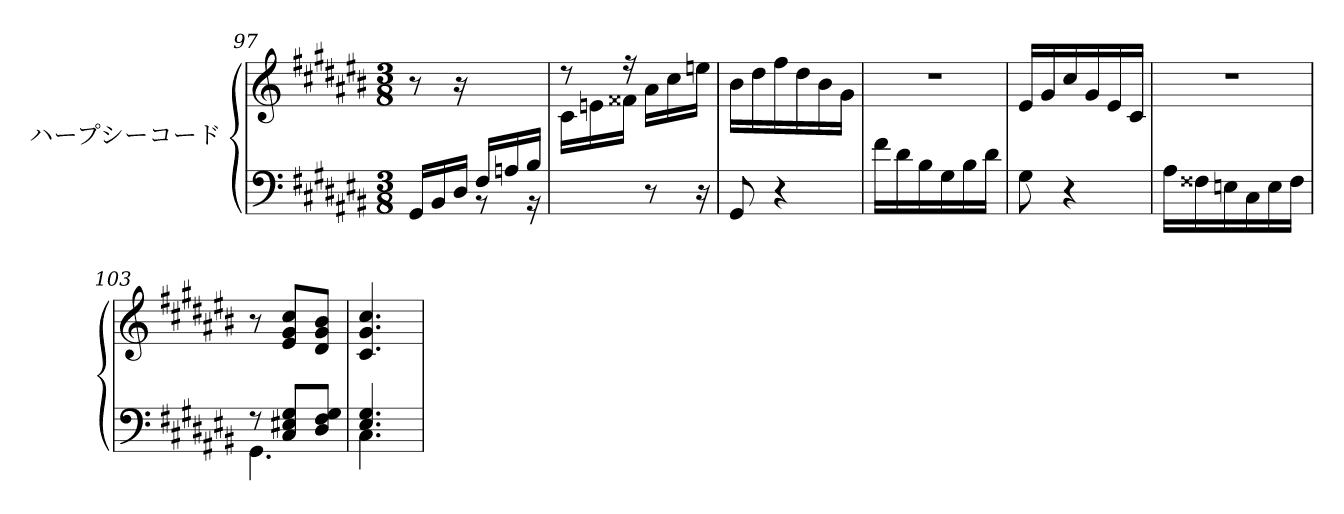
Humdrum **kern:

**kern	**kern
*part1	*part1
*staff2	*staff1
*I"ハープシーコード	*
*clefF4	*clefG2
*k[f#c#g#d#a#e#b#]	*k[f#c#g#d#a#e#b#]
*M3/8	*M3/8
=97	=97
*^	*
8.ryy	16GG#/LL	8r
.	16BB#/	.
.	16D#/JJ	16r
16F#/LL	8r	8.ryy
16An/	.	.
16B#/JJ	16r	.
*v	*v	*
=98	=98
*	*^
8.ryy	8r	16c#\LL
.	.	16en\
.	16r	16f##X\JJ
8r	16a#\LL	8.ryy
.	16cc#\	.
16r	16een\JJ	.
*	*v	*v
=99	=99
8GG#/	16b#\LL
.	16dd#\
4r	16ff#\
.	16dd#\
.	16b#\
.	16g#\JJ
=100	=100
16f#\LL	4.r
16d#\	.
16B#\	.
16G#\	.
16B#\	.
16d#\JJ	.
=101	=101
8G#\	16e#/LL
.	16g#/
4r	16cc#/
.	16g#/
.	16e#/
.	16c#/JJ
!!LO:LB:g=z
=102	=102
16A#\LL	4.r
16F##X\	.
16En\	.
16C#\	.
16E\	.
16F##\JJ	.
=103	=103
*^	*
8r	4.GG#\	8r
8C#/ 8E#X/ 8G#/L	.	8e#/ 8g#/ 8cc#/L
8D#/ 8F#/ 8G#/J	.	8d#/ 8g#/ 8b#/J
=104	=104	=104
4.E#/ 4.G#/	4.C#\	4.c#/ 4.g#/ 4.cc#/
*v	*v	*
=	=
*-	*-
